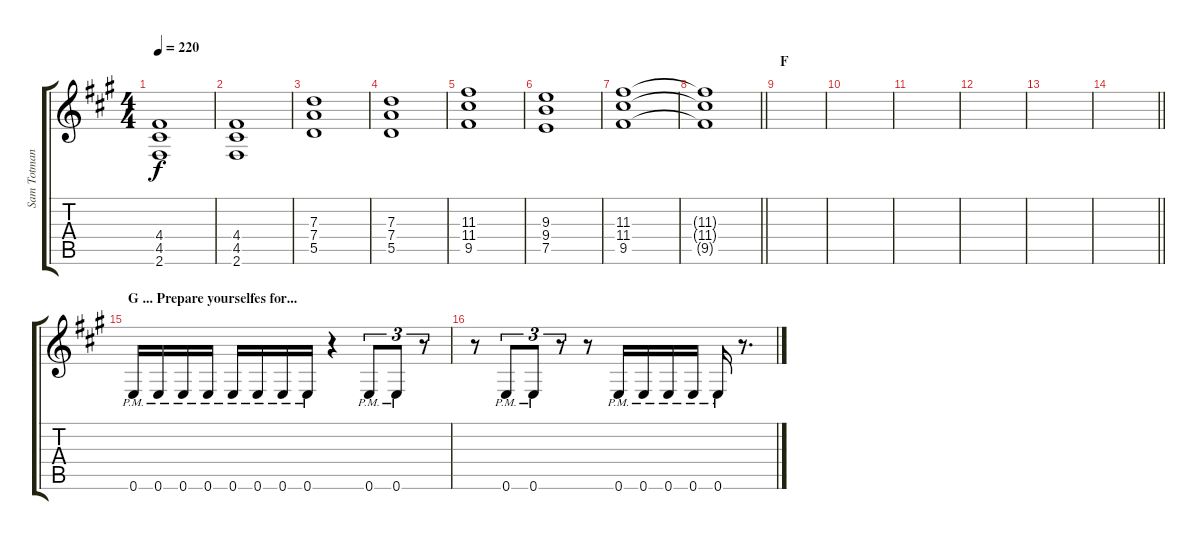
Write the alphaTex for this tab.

\track ("Sam Totman II" "Sam Totman") {instrument distortionguitar}
\staff {score tabs}
\tuning (E4 B3 G3 D3 A2 E2) {hide}
\ts (4 4)
\tempo 220
\clef g2
\ks a
(4.4 4.5 2.6).1{dy f} |
(4.4 4.5 2.6).1 |
(7.3 7.4 5.5).1 |
(7.3 7.4 5.5).1 |
(11.3 11.4 9.5).1 |
(9.3 9.4 7.5).1 |
(11.3 11.4 9.5).1 |
\barLineRight lightlight
(11.3{t} 11.4{t} 9.5{t}).1 |
\section ("" "F")
|
|
|
|
|
\barLineRight lightlight
|
\section ("" "G ... Prepare yourselfes for...")
0.6{pm}.16 0.6{pm}.16 0.6{pm}.16 0.6{pm}.16 0.6{pm}.16 0.6{pm}.16 0.6{pm}.16 0.6{pm}.16 r.4 0.6{pm}.8{tu (3 2)} 0.6{pm}.8{tu (3 2)} r.8{tu (3 2)} |
r.8 0.6{pm}.8{tu (3 2)} 0.6{pm}.8{tu (3 2)} r.8{tu (3 2)} r.8 0.6{pm}.16 0.6{pm}.16 0.6{pm}.16 0.6{pm}.16 0.6{pm}.16 r.8{d}
